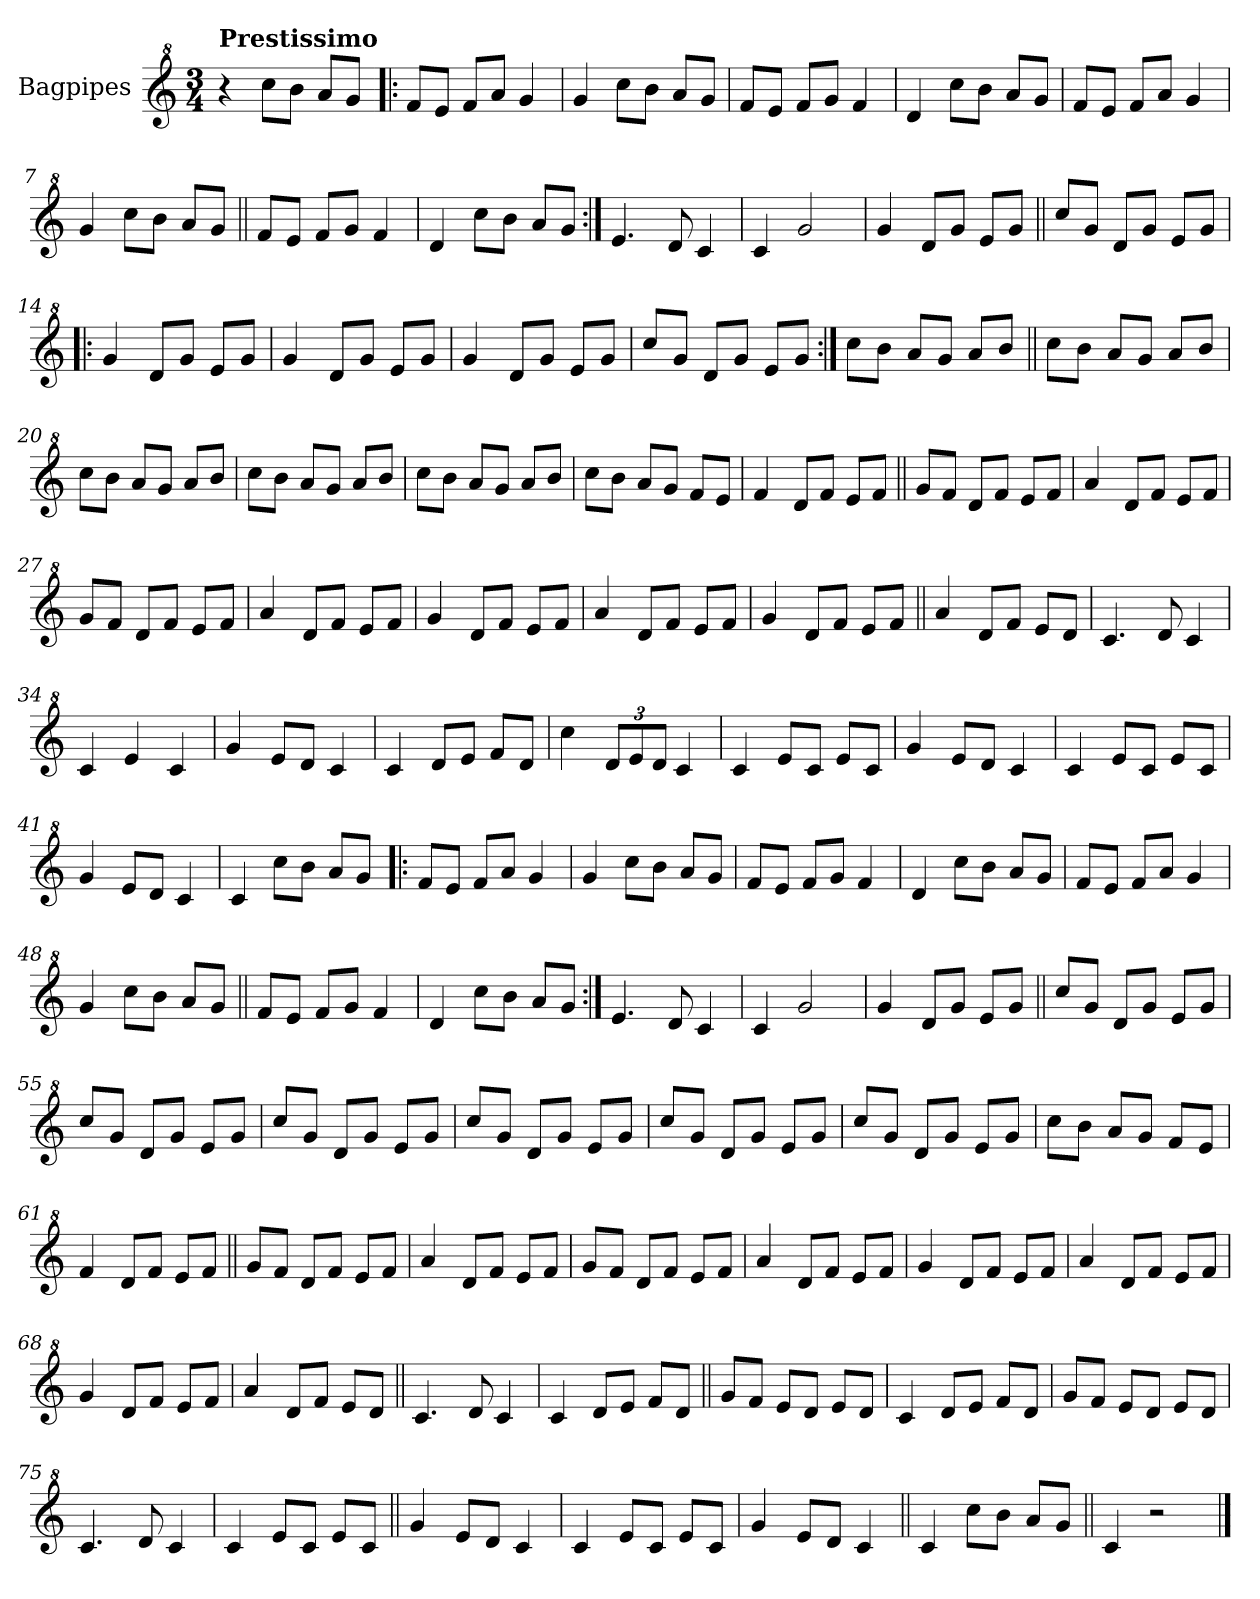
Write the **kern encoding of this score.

**kern
*part1
*staff1
*I"Bagpipes
*I'Bag
*clefG^2
*k[]
*M3/4
=1
!LO:TX:a:B:t=Prestissimo
4r
8ccc\L
8bb\J
8aa/L
8gg/J
=2!|:
8ff/L
8ee/J
8ff/L
8aa/J
4gg/
=3
4gg/
8ccc\L
8bb\J
8aa/L
8gg/J
=4
8ff/L
8ee/J
8ff/L
8gg/J
4ff/
=5
4dd/
8ccc\L
8bb\J
8aa/L
8gg/J
=6
8ff/L
8ee/J
8ff/L
8aa/J
4gg/
=7
4gg/
8ccc\L
8bb\J
8aa/L
8gg/J
=8||
8ff/L
8ee/J
8ff/L
8gg/J
4ff/
!!LO:LB:g=z
=9
4dd/
8ccc\L
8bb\J
8aa/L
8gg/J
=10:|!
4.ee/
8dd/
4cc/
=11
4cc/
2gg/
=12
4gg/
8dd/L
8gg/J
8ee/L
8gg/J
=13||
8ccc/L
8gg/J
8dd/L
8gg/J
8ee/L
8gg/J
=14!|:
4gg/
8dd/L
8gg/J
8ee/L
8gg/J
=15
4gg/
8dd/L
8gg/J
8ee/L
8gg/J
=16
4gg/
8dd/L
8gg/J
8ee/L
8gg/J
!!LO:LB:g=z
=17
8ccc/L
8gg/J
8dd/L
8gg/J
8ee/L
8gg/J
=18:|!
8ccc\L
8bb\J
8aa/L
8gg/J
8aa/L
8bb/J
=19||
8ccc\L
8bb\J
8aa/L
8gg/J
8aa/L
8bb/J
=20
8ccc\L
8bb\J
8aa/L
8gg/J
8aa/L
8bb/J
=21
8ccc\L
8bb\J
8aa/L
8gg/J
8aa/L
8bb/J
=22
8ccc\L
8bb\J
8aa/L
8gg/J
8aa/L
8bb/J
=23
8ccc\L
8bb\J
8aa/L
8gg/J
8ff/L
8ee/J
!!LO:LB:g=z
=24
4ff/
8dd/L
8ff/J
8ee/L
8ff/J
=25||
8gg/L
8ff/J
8dd/L
8ff/J
8ee/L
8ff/J
=26
4aa/
8dd/L
8ff/J
8ee/L
8ff/J
=27
8gg/L
8ff/J
8dd/L
8ff/J
8ee/L
8ff/J
=28
4aa/
8dd/L
8ff/J
8ee/L
8ff/J
=29
4gg/
8dd/L
8ff/J
8ee/L
8ff/J
=30
4aa/
8dd/L
8ff/J
8ee/L
8ff/J
=31
4gg/
8dd/L
8ff/J
8ee/L
8ff/J
!!LO:LB:g=z
=32||
4aa/
8dd/L
8ff/J
8ee/L
8dd/J
=33
4.cc/
8dd/
4cc/
=34
4cc/
4ee/
4cc/
=35
4gg/
8ee/L
8dd/J
4cc/
=36
4cc/
8dd/L
8ee/J
8ff/L
8dd/J
=37
4ccc\
*Xbrackettup
12dd/L
12ee/
12dd/J
4cc/
=38
4cc/
8ee/L
8cc/J
8ee/L
8cc/J
=39
4gg/
8ee/L
8dd/J
4cc/
=40
4cc/
8ee/L
8cc/J
8ee/L
8cc/J
!!LO:LB:g=z
=41
4gg/
8ee/L
8dd/J
4cc/
=42
4cc/
8ccc\L
8bb\J
8aa/L
8gg/J
=43!|:
8ff/L
8ee/J
8ff/L
8aa/J
4gg/
=44
4gg/
8ccc\L
8bb\J
8aa/L
8gg/J
=45
8ff/L
8ee/J
8ff/L
8gg/J
4ff/
=46
4dd/
8ccc\L
8bb\J
8aa/L
8gg/J
=47
8ff/L
8ee/J
8ff/L
8aa/J
4gg/
=48
4gg/
8ccc\L
8bb\J
8aa/L
8gg/J
!!LO:LB:g=z
=49||
8ff/L
8ee/J
8ff/L
8gg/J
4ff/
=50
4dd/
8ccc\L
8bb\J
8aa/L
8gg/J
=51:|!
4.ee/
8dd/
4cc/
=52
4cc/
2gg/
=53
4gg/
8dd/L
8gg/J
8ee/L
8gg/J
=54||
8ccc/L
8gg/J
8dd/L
8gg/J
8ee/L
8gg/J
=55
8ccc/L
8gg/J
8dd/L
8gg/J
8ee/L
8gg/J
=56
8ccc/L
8gg/J
8dd/L
8gg/J
8ee/L
8gg/J
!!LO:LB:g=z
=57
8ccc/L
8gg/J
8dd/L
8gg/J
8ee/L
8gg/J
=58
8ccc/L
8gg/J
8dd/L
8gg/J
8ee/L
8gg/J
=59
8ccc/L
8gg/J
8dd/L
8gg/J
8ee/L
8gg/J
=60
8ccc\L
8bb\J
8aa/L
8gg/J
8ff/L
8ee/J
=61
4ff/
8dd/L
8ff/J
8ee/L
8ff/J
=62||
8gg/L
8ff/J
8dd/L
8ff/J
8ee/L
8ff/J
=63
4aa/
8dd/L
8ff/J
8ee/L
8ff/J
=64
8gg/L
8ff/J
8dd/L
8ff/J
8ee/L
8ff/J
!!LO:LB:g=z
=65
4aa/
8dd/L
8ff/J
8ee/L
8ff/J
=66
4gg/
8dd/L
8ff/J
8ee/L
8ff/J
=67
4aa/
8dd/L
8ff/J
8ee/L
8ff/J
=68
4gg/
8dd/L
8ff/J
8ee/L
8ff/J
=69
4aa/
8dd/L
8ff/J
8ee/L
8dd/J
=70||
4.cc/
8dd/
4cc/
=71
4cc/
8dd/L
8ee/J
8ff/L
8dd/J
=72||
8gg/L
8ff/J
8ee/L
8dd/J
8ee/L
8dd/J
!!LO:LB:g=z
=73
4cc/
8dd/L
8ee/J
8ff/L
8dd/J
=74
8gg/L
8ff/J
8ee/L
8dd/J
8ee/L
8dd/J
=75
4.cc/
8dd/
4cc/
=76
4cc/
8ee/L
8cc/J
8ee/L
8cc/J
=77||
4gg/
8ee/L
8dd/J
4cc/
=78
4cc/
8ee/L
8cc/J
8ee/L
8cc/J
=79
4gg/
8ee/L
8dd/J
4cc/
=80||
4cc/
8ccc\L
8bb\J
8aa/L
8gg/J
=81||
4cc/
2r
==
*-
